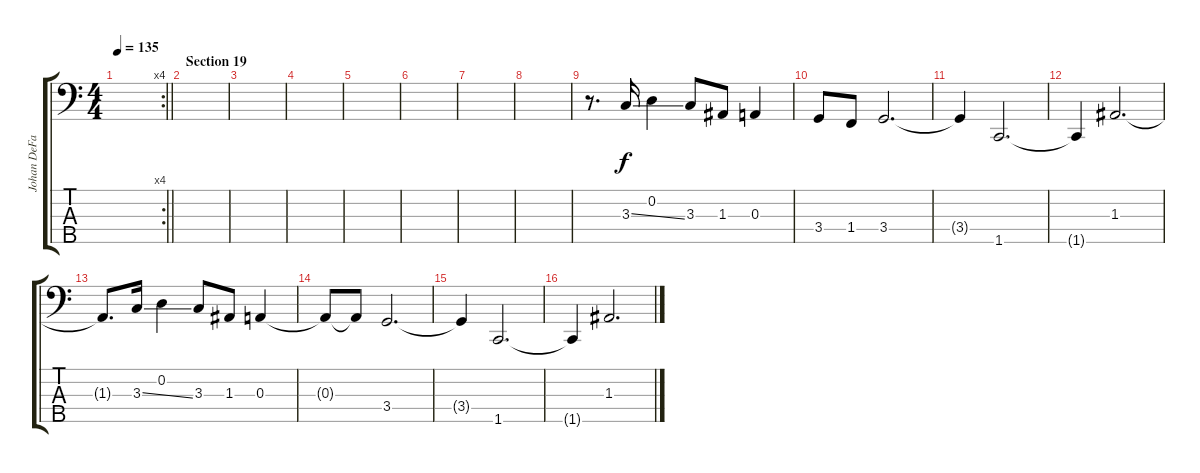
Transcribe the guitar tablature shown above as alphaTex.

\track ("Johan DeFarfalla" "Johan DeFa") {instrument electricbassfinger}
\staff {score tabs}
\tuning (G2 D2 A1 E1 B0) {hide}
\rc 4
\ts (4 4)
\tempo 135
\clef f4
\barLineRight lightlight
\ks c
|
\section ("" "Section 19")
|
|
|
|
|
|
|
r.8{d} 3.3{ss}.16 0.2.4 3.3.8 1.3.8 0.3.4 |
3.4.8 1.4.8 3.4.2{d} |
3.4{t}.4 1.5.2{d} |
1.5{t}.4 1.3.2{d} |
1.3{t}.8{d} 3.3{ss}.16 0.2.4 3.3.8 1.3.8 0.3.4 |
0.3{t}.8 0.3{t}.8 3.4.2{d} |
3.4{t}.4 1.5.2{d} |
1.5{t}.4 1.3.2{d}
